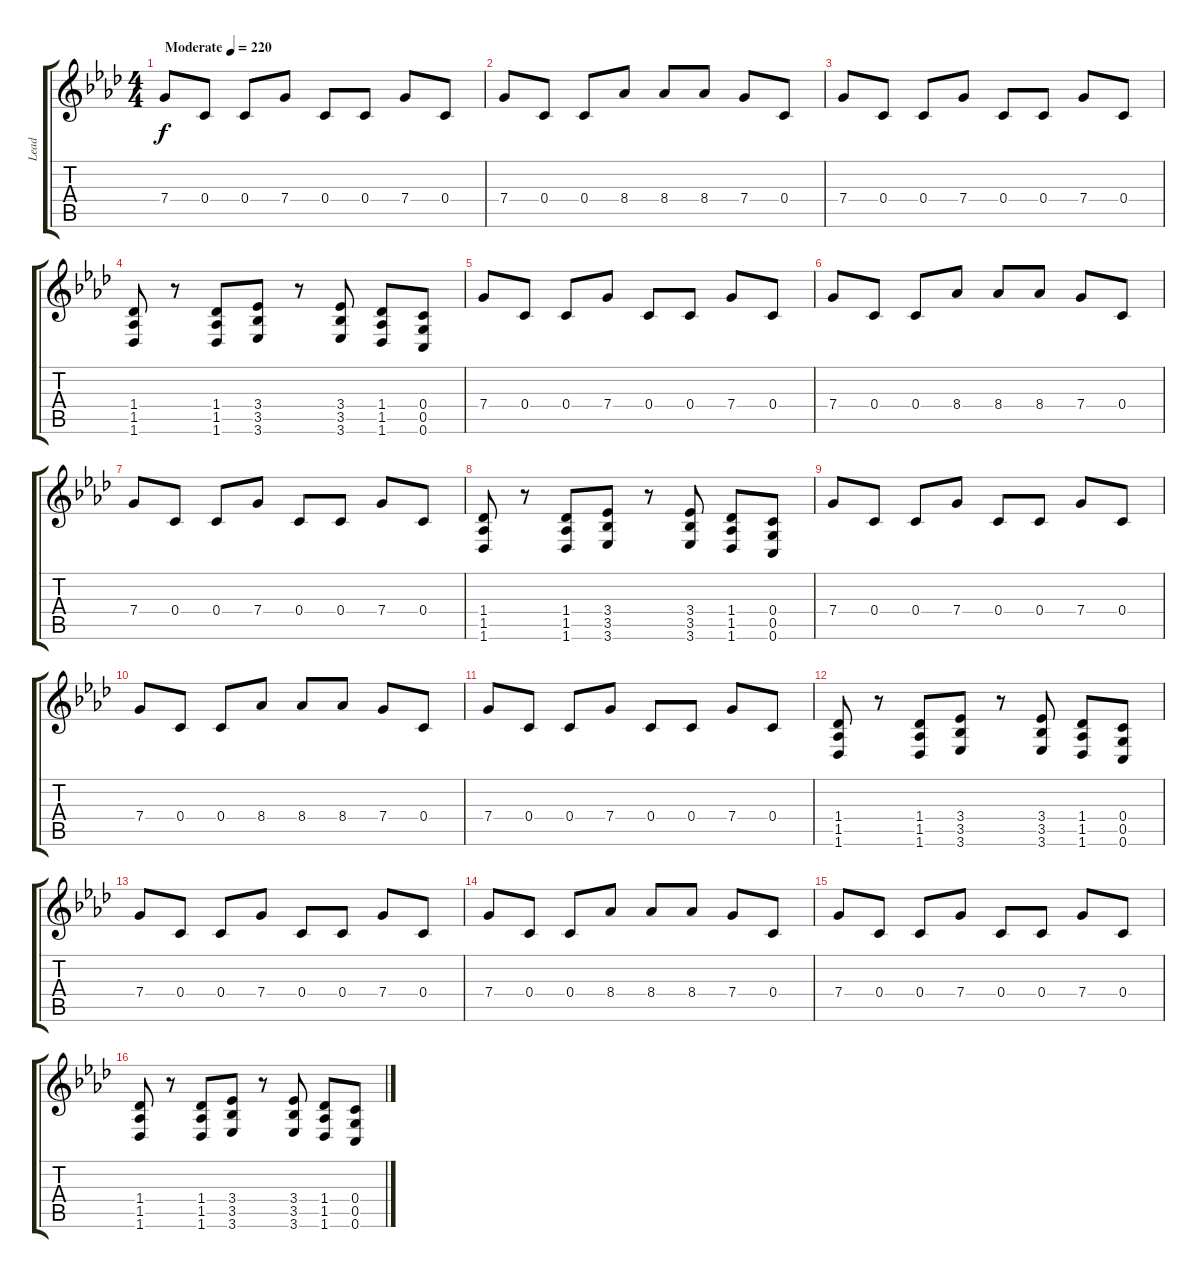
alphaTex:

\track ("Lead" "Lead") {instrument distortionguitar}
\staff {score tabs}
\tuning (D4 A3 F3 C3 G2 C2) {hide}
\ts (4 4)
\tempo (220 "Moderate")
\clef g2
\ks fminor
7.4.8{dy f instrument distortionguitar} 0.4.8 0.4.8 7.4.8 0.4.8 0.4.8 7.4.8 0.4.8 |
7.4.8 0.4.8 0.4.8 8.4.8 8.4.8 8.4.8 7.4.8 0.4.8 |
7.4.8 0.4.8 0.4.8 7.4.8 0.4.8 0.4.8 7.4.8 0.4.8 |
(1.4 1.5 1.6).8 r.8 (1.4 1.5 1.6).8 (3.4 3.5 3.6).8 r.8 (3.4 3.5 3.6).8 (1.4 1.5 1.6).8 (0.4 0.5 0.6).8 |
7.4.8 0.4.8 0.4.8 7.4.8 0.4.8 0.4.8 7.4.8 0.4.8 |
7.4.8 0.4.8 0.4.8 8.4.8 8.4.8 8.4.8 7.4.8 0.4.8 |
7.4.8 0.4.8 0.4.8 7.4.8 0.4.8 0.4.8 7.4.8 0.4.8 |
(1.4 1.5 1.6).8 r.8 (1.4 1.5 1.6).8 (3.4 3.5 3.6).8 r.8 (3.4 3.5 3.6).8 (1.4 1.5 1.6).8 (0.4 0.5 0.6).8 |
7.4.8 0.4.8 0.4.8 7.4.8 0.4.8 0.4.8 7.4.8 0.4.8 |
7.4.8 0.4.8 0.4.8 8.4.8 8.4.8 8.4.8 7.4.8 0.4.8 |
7.4.8 0.4.8 0.4.8 7.4.8 0.4.8 0.4.8 7.4.8 0.4.8 |
(1.4 1.5 1.6).8 r.8 (1.4 1.5 1.6).8 (3.4 3.5 3.6).8 r.8 (3.4 3.5 3.6).8 (1.4 1.5 1.6).8 (0.4 0.5 0.6).8 |
7.4.8 0.4.8 0.4.8 7.4.8 0.4.8 0.4.8 7.4.8 0.4.8 |
7.4.8 0.4.8 0.4.8 8.4.8 8.4.8 8.4.8 7.4.8 0.4.8 |
7.4.8 0.4.8 0.4.8 7.4.8 0.4.8 0.4.8 7.4.8 0.4.8 |
(1.4 1.5 1.6).8 r.8 (1.4 1.5 1.6).8 (3.4 3.5 3.6).8 r.8 (3.4 3.5 3.6).8 (1.4 1.5 1.6).8 (0.4 0.5 0.6).8
